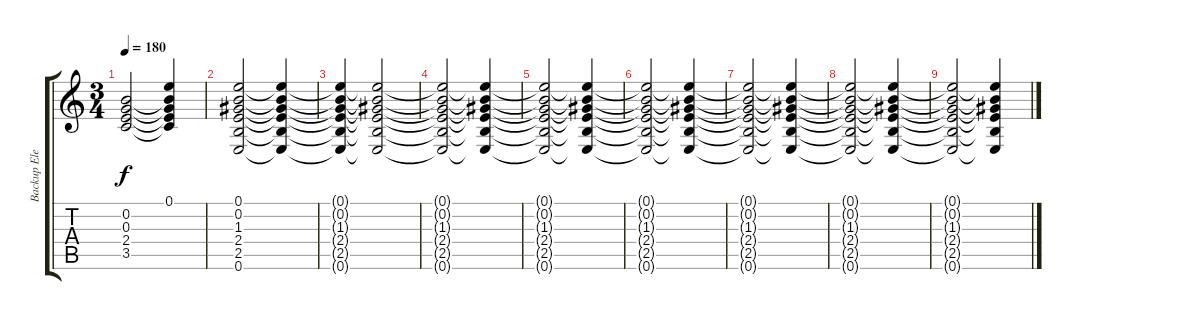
\track ("Backup Electric Guitar" "Backup Ele") {instrument distortionguitar}
\staff {score tabs}
\tuning (E4 B3 G3 D3 A2 E2) {hide}
\ts (3 4)
\tempo 180
\clef g2
\ks c
(0.2 0.3 2.4 3.5).2{dy f} (0.1{t} 0.2{t} 0.3{t} 2.4{t} 3.5{t}).4 |
(0.1 0.2 1.3 2.4 2.5 0.6).2 (0.1{t} 0.2{t} 1.3{t} 2.4{t} 2.5{t} 0.6{t}).4 |
(0.1{t} 0.2{t} 1.3{t} 2.4{t} 2.5{t} 0.6{t}).4 (0.1{t} 0.2{t} 1.3{t} 2.4{t} 2.5{t} 0.6{t}).2 |
(0.1{t} 0.2{t} 1.3{t} 2.4{t} 2.5{t} 0.6{t}).2 (0.1{t} 0.2{t} 1.3{t} 2.4{t} 2.5{t} 0.6{t}).4 |
(0.1{t} 0.2{t} 1.3{t} 2.4{t} 2.5{t} 0.6{t}).2 (0.1{t} 0.2{t} 1.3{t} 2.4{t} 2.5{t} 0.6{t}).4 |
(0.1{t} 0.2{t} 1.3{t} 2.4{t} 2.5{t} 0.6{t}).2 (0.1{t} 0.2{t} 1.3{t} 2.4{t} 2.5{t} 0.6{t}).4 |
(0.1{t} 0.2{t} 1.3{t} 2.4{t} 2.5{t} 0.6{t}).2 (0.1{t} 0.2{t} 1.3{t} 2.4{t} 2.5{t} 0.6{t}).4 |
(0.1{t} 0.2{t} 1.3{t} 2.4{t} 2.5{t} 0.6{t}).2 (0.1{t} 0.2{t} 1.3{t} 2.4{t} 2.5{t} 0.6{t}).4 |
(0.1{t} 0.2{t} 1.3{t} 2.4{t} 2.5{t} 0.6{t}).2 (0.1{t} 0.2{t} 1.3{t} 2.4{t} 2.5{t} 0.6{t}).4
